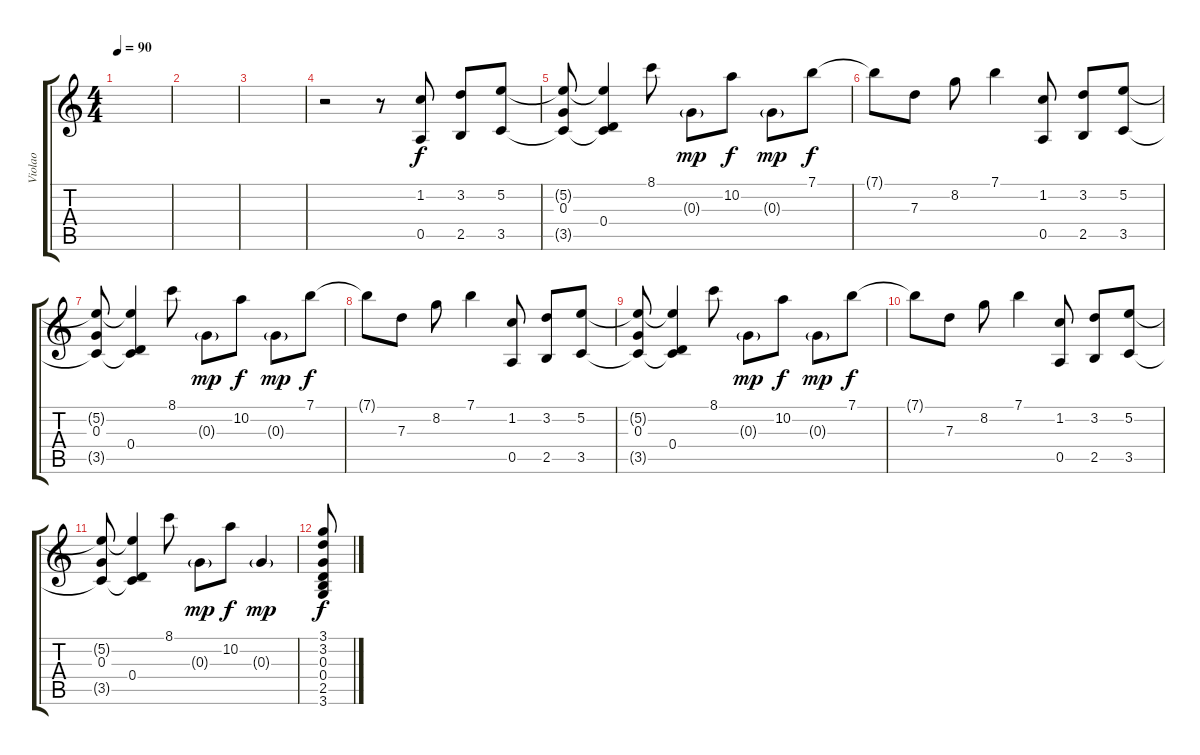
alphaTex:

\track ("Violao" "Violao") {instrument acousticguitarsteel}
\staff {score tabs}
\tuning (E4 B3 G3 D3 A2 E2) {hide}
\ts (4 4)
\tempo 90
\clef g2
\ks c
|
|
|
r.2 r.8 (1.2 0.5).8 (3.2 2.5).8 (5.2 3.5).8 |
(5.2{t} 0.3 3.5{t}).8 (5.2{t} 0.4 3.5{t}).4 8.1.8 0.3{g}.8{dy mp} 10.2.8{dy f} 0.3{g}.8{dy mp} 7.1.8{dy f} |
7.1{t}.8 7.3.8 8.2.8 7.1.4 (1.2 0.5).8 (3.2 2.5).8 (5.2 3.5).8 |
(5.2{t} 0.3 3.5{t}).8 (5.2{t} 0.4 3.5{t}).4 8.1.8 0.3{g}.8{dy mp} 10.2.8{dy f} 0.3{g}.8{dy mp} 7.1.8{dy f} |
7.1{t}.8 7.3.8 8.2.8 7.1.4 (1.2 0.5).8 (3.2 2.5).8 (5.2 3.5).8 |
(5.2{t} 0.3 3.5{t}).8 (5.2{t} 0.4 3.5{t}).4 8.1.8 0.3{g}.8{dy mp} 10.2.8{dy f} 0.3{g}.8{dy mp} 7.1.8{dy f} |
7.1{t}.8 7.3.8 8.2.8 7.1.4 (1.2 0.5).8 (3.2 2.5).8 (5.2 3.5).8 |
(5.2{t} 0.3 3.5{t}).8 (5.2{t} 0.4 3.5{t}).4 8.1.8 0.3{g}.8{dy mp} 10.2.8{dy f} 0.3{g}.4{dy mp} |
(3.1 3.2 0.3 0.4 2.5 3.6).8{dy f}
